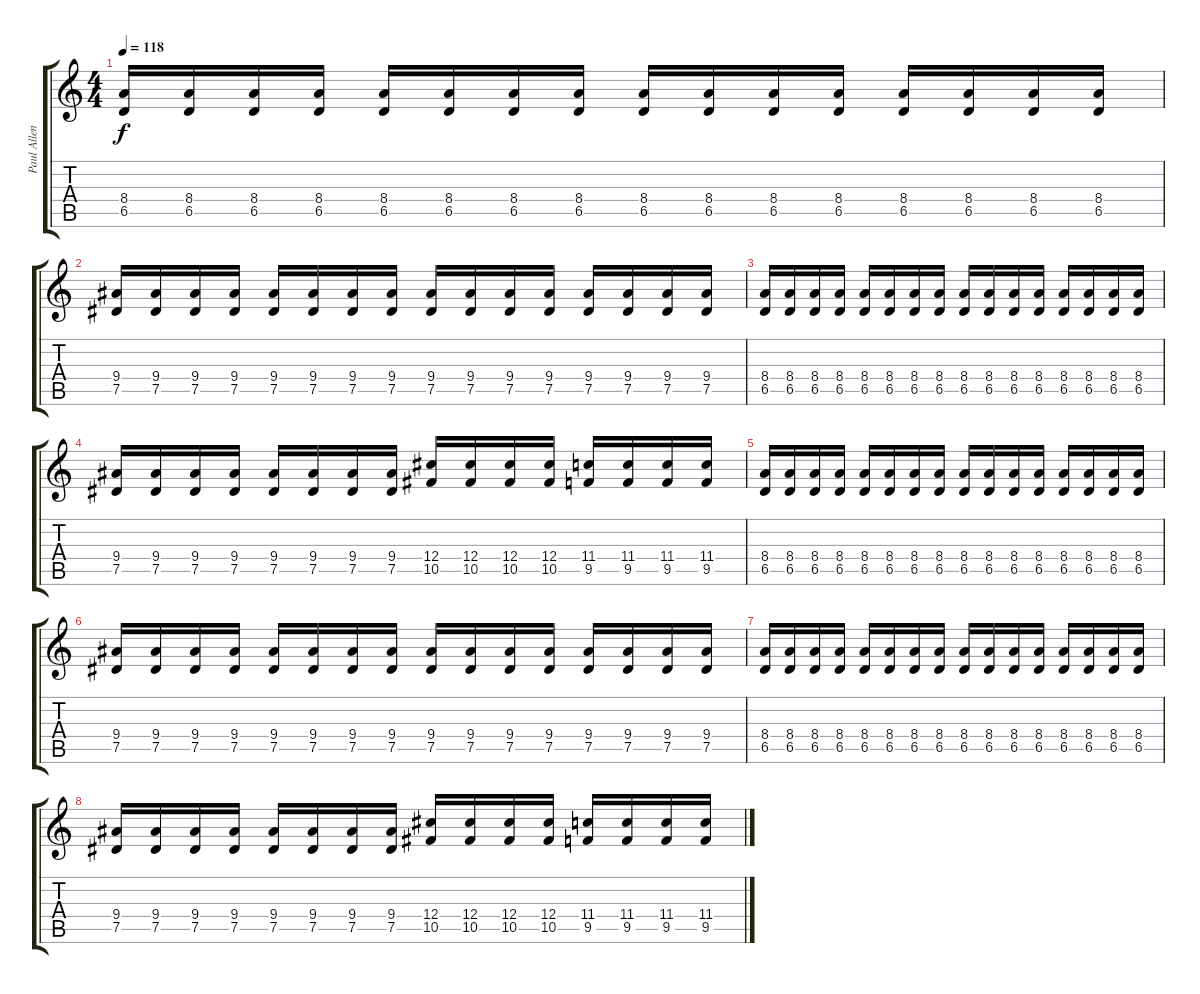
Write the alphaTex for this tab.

\track ("Paul Allender" "Paul Allen") {instrument overdrivenguitar}
\staff {score tabs}
\tuning (Eb4 Bb3 Gb3 Db3 Ab2 Eb2) {hide}
\ts (4 4)
\tempo 118
\clef g2
\ks c
(8.4 6.5).16{dy f} (8.4 6.5).16 (8.4 6.5).16 (8.4 6.5).16 (8.4 6.5).16 (8.4 6.5).16 (8.4 6.5).16 (8.4 6.5).16 (8.4 6.5).16 (8.4 6.5).16 (8.4 6.5).16 (8.4 6.5).16 (8.4 6.5).16 (8.4 6.5).16 (8.4 6.5).16 (8.4 6.5).16 |
(9.4 7.5).16 (9.4 7.5).16 (9.4 7.5).16 (9.4 7.5).16 (9.4 7.5).16 (9.4 7.5).16 (9.4 7.5).16 (9.4 7.5).16 (9.4 7.5).16 (9.4 7.5).16 (9.4 7.5).16 (9.4 7.5).16 (9.4 7.5).16 (9.4 7.5).16 (9.4 7.5).16 (9.4 7.5).16 |
(8.4 6.5).16 (8.4 6.5).16 (8.4 6.5).16 (8.4 6.5).16 (8.4 6.5).16 (8.4 6.5).16 (8.4 6.5).16 (8.4 6.5).16 (8.4 6.5).16 (8.4 6.5).16 (8.4 6.5).16 (8.4 6.5).16 (8.4 6.5).16 (8.4 6.5).16 (8.4 6.5).16 (8.4 6.5).16 |
(9.4 7.5).16 (9.4 7.5).16 (9.4 7.5).16 (9.4 7.5).16 (9.4 7.5).16 (9.4 7.5).16 (9.4 7.5).16 (9.4 7.5).16 (12.4 10.5).16 (12.4 10.5).16 (12.4 10.5).16 (12.4 10.5).16 (11.4 9.5).16 (11.4 9.5).16 (11.4 9.5).16 (11.4 9.5).16 |
(8.4 6.5).16 (8.4 6.5).16 (8.4 6.5).16 (8.4 6.5).16 (8.4 6.5).16 (8.4 6.5).16 (8.4 6.5).16 (8.4 6.5).16 (8.4 6.5).16 (8.4 6.5).16 (8.4 6.5).16 (8.4 6.5).16 (8.4 6.5).16 (8.4 6.5).16 (8.4 6.5).16 (8.4 6.5).16 |
(9.4 7.5).16 (9.4 7.5).16 (9.4 7.5).16 (9.4 7.5).16 (9.4 7.5).16 (9.4 7.5).16 (9.4 7.5).16 (9.4 7.5).16 (9.4 7.5).16 (9.4 7.5).16 (9.4 7.5).16 (9.4 7.5).16 (9.4 7.5).16 (9.4 7.5).16 (9.4 7.5).16 (9.4 7.5).16 |
(8.4 6.5).16 (8.4 6.5).16 (8.4 6.5).16 (8.4 6.5).16 (8.4 6.5).16 (8.4 6.5).16 (8.4 6.5).16 (8.4 6.5).16 (8.4 6.5).16 (8.4 6.5).16 (8.4 6.5).16 (8.4 6.5).16 (8.4 6.5).16 (8.4 6.5).16 (8.4 6.5).16 (8.4 6.5).16 |
(9.4 7.5).16 (9.4 7.5).16 (9.4 7.5).16 (9.4 7.5).16 (9.4 7.5).16 (9.4 7.5).16 (9.4 7.5).16 (9.4 7.5).16 (12.4 10.5).16 (12.4 10.5).16 (12.4 10.5).16 (12.4 10.5).16 (11.4 9.5).16 (11.4 9.5).16 (11.4 9.5).16 (11.4 9.5).16
